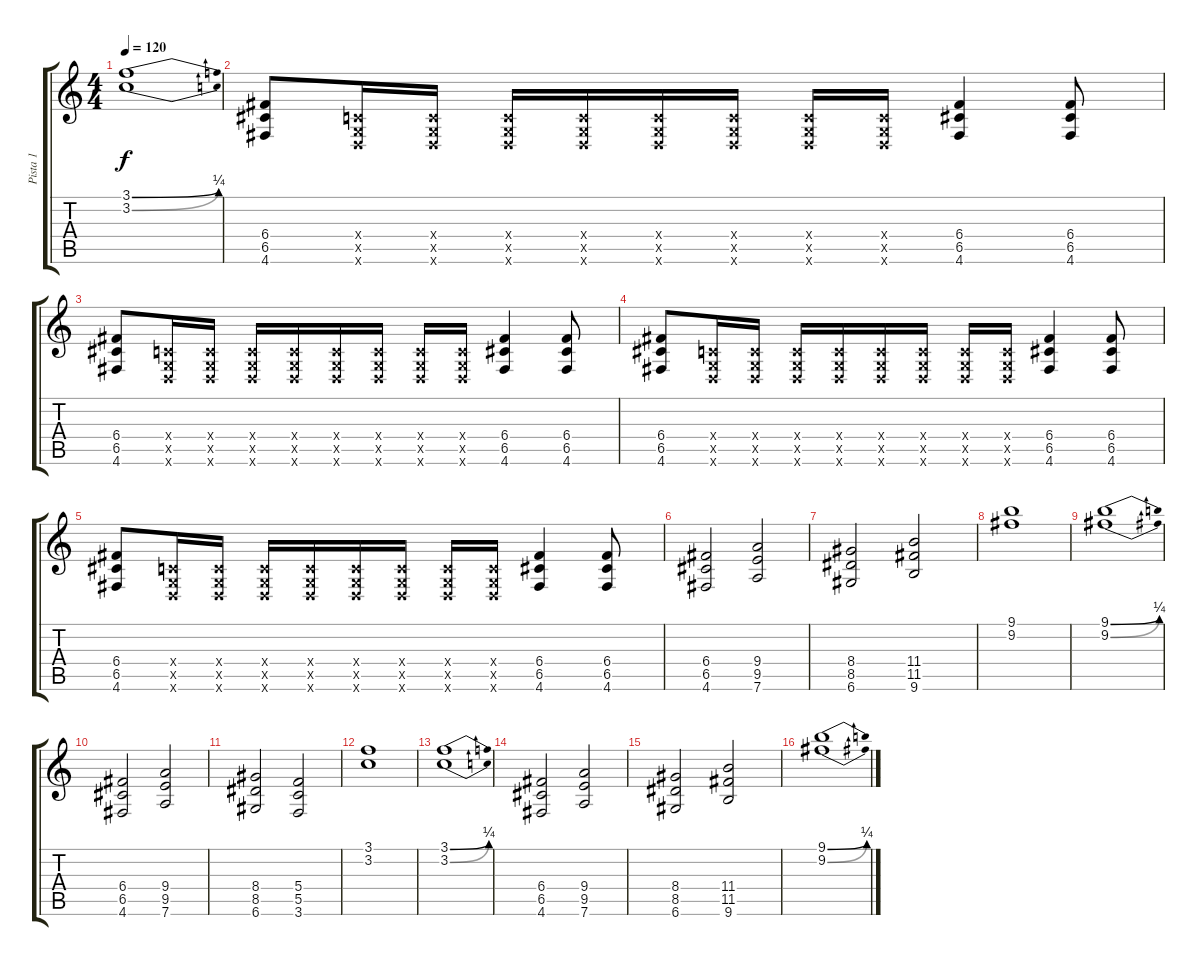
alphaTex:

\track ("Pista 1" "Pista 1") {instrument distortionguitar}
\staff {score tabs}
\tuning (D4 A3 F3 C3 G2 D2) {hide}
\ts (4 4)
\tempo 120
\clef g2
\ks c
(3.1{be (bend 0 0 60 1)} 3.2{be (bend 0 0 60 1)}).1{dy f} |
(6.4 6.5 4.6).8 (0.4{x} 0.5{x} 0.6{x}).16 (0.4{x} 0.5{x} 0.6{x}).16 (0.4{x} 0.5{x} 0.6{x}).16 (0.4{x} 0.5{x} 0.6{x}).16 (0.4{x} 0.5{x} 0.6{x}).16 (0.4{x} 0.5{x} 0.6{x}).16 (0.4{x} 0.5{x} 0.6{x}).16 (0.4{x} 0.5{x} 0.6{x}).16 (6.4 6.5 4.6).4 (6.4 6.5 4.6).8 |
(6.4 6.5 4.6).8 (0.4{x} 0.5{x} 0.6{x}).16 (0.4{x} 0.5{x} 0.6{x}).16 (0.4{x} 0.5{x} 0.6{x}).16 (0.4{x} 0.5{x} 0.6{x}).16 (0.4{x} 0.5{x} 0.6{x}).16 (0.4{x} 0.5{x} 0.6{x}).16 (0.4{x} 0.5{x} 0.6{x}).16 (0.4{x} 0.5{x} 0.6{x}).16 (6.4 6.5 4.6).4 (6.4 6.5 4.6).8 |
(6.4 6.5 4.6).8 (0.4{x} 0.5{x} 0.6{x}).16 (0.4{x} 0.5{x} 0.6{x}).16 (0.4{x} 0.5{x} 0.6{x}).16 (0.4{x} 0.5{x} 0.6{x}).16 (0.4{x} 0.5{x} 0.6{x}).16 (0.4{x} 0.5{x} 0.6{x}).16 (0.4{x} 0.5{x} 0.6{x}).16 (0.4{x} 0.5{x} 0.6{x}).16 (6.4 6.5 4.6).4 (6.4 6.5 4.6).8 |
(6.4 6.5 4.6).8 (0.4{x} 0.5{x} 0.6{x}).16 (0.4{x} 0.5{x} 0.6{x}).16 (0.4{x} 0.5{x} 0.6{x}).16 (0.4{x} 0.5{x} 0.6{x}).16 (0.4{x} 0.5{x} 0.6{x}).16 (0.4{x} 0.5{x} 0.6{x}).16 (0.4{x} 0.5{x} 0.6{x}).16 (0.4{x} 0.5{x} 0.6{x}).16 (6.4 6.5 4.6).4 (6.4 6.5 4.6).8 |
(6.4 6.5 4.6).2 (9.4 9.5 7.6).2 |
(8.4 8.5 6.6).2 (11.4 11.5 9.6).2 |
(9.1 9.2).1 |
(9.1{be (bend 0 0 60 1)} 9.2{be (bend 0 0 60 1)}).1 |
(6.4 6.5 4.6).2 (9.4 9.5 7.6).2 |
(8.4 8.5 6.6).2 (5.4 5.5 3.6).2 |
(3.1 3.2).1 |
(3.1{be (bend 0 0 60 1)} 3.2{be (bend 0 0 60 1)}).1 |
(6.4 6.5 4.6).2 (9.4 9.5 7.6).2 |
(8.4 8.5 6.6).2 (11.4 11.5 9.6).2 |
(9.1{be (bend 0 0 60 1)} 9.2{be (bend 0 0 60 1)}).1
